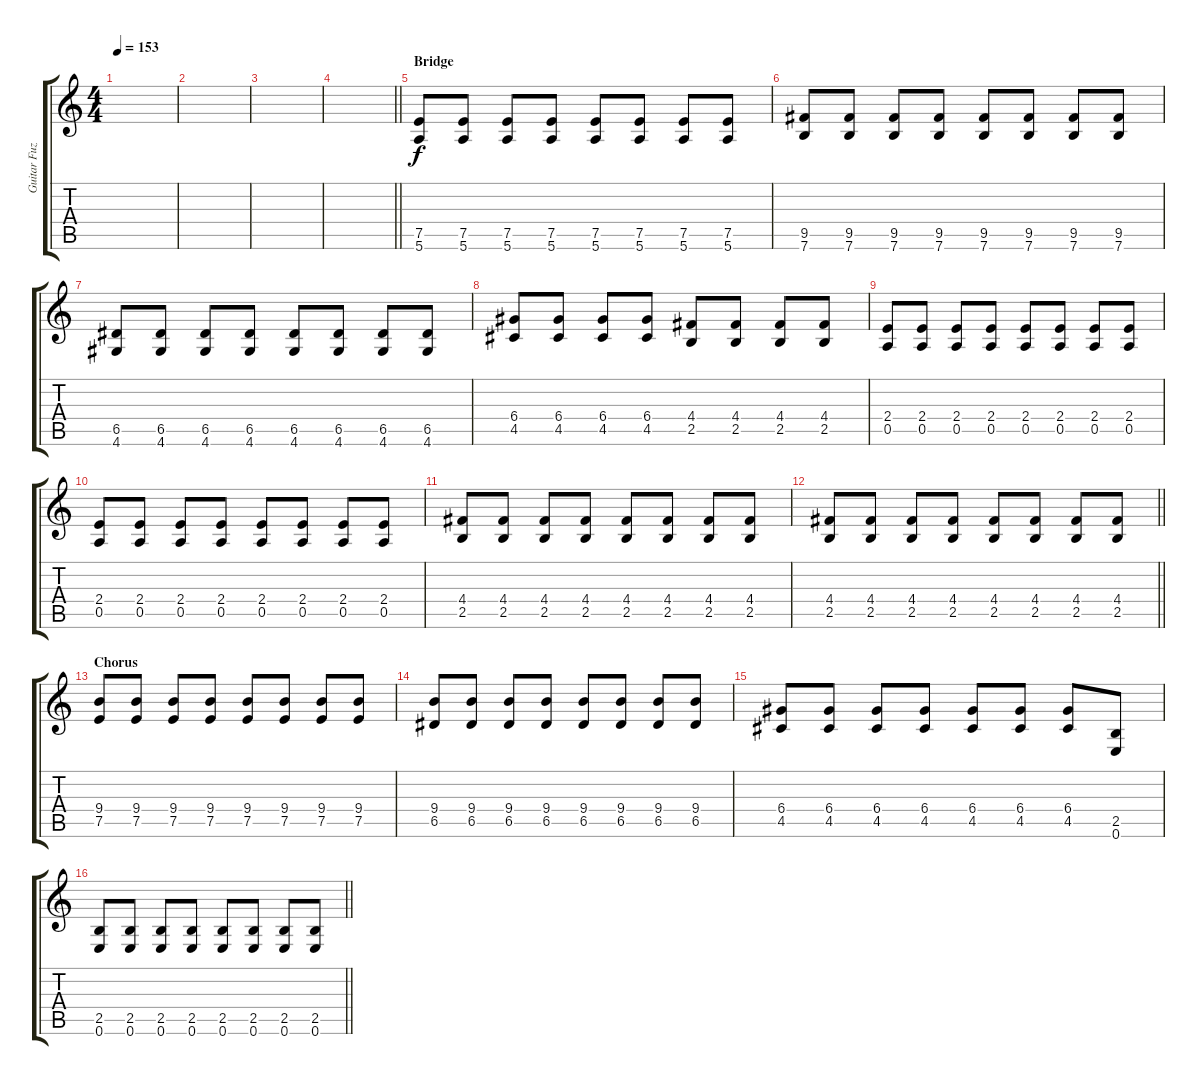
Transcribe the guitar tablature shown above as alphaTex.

\track ("Guitar Fuzz" "Guitar Fuz") {instrument distortionguitar}
\staff {score tabs}
\tuning (E4 B3 G3 D3 A2 E2) {hide}
\ts (4 4)
\tempo 153
\clef g2
\ks c
|
|
|
\barLineRight lightlight
|
\section ("" "Bridge")
(7.5 5.6).8 (7.5 5.6).8 (7.5 5.6).8 (7.5 5.6).8 (7.5 5.6).8 (7.5 5.6).8 (7.5 5.6).8 (7.5 5.6).8 |
(9.5 7.6).8 (9.5 7.6).8 (9.5 7.6).8 (9.5 7.6).8 (9.5 7.6).8 (9.5 7.6).8 (9.5 7.6).8 (9.5 7.6).8 |
(6.5 4.6).8 (6.5 4.6).8 (6.5 4.6).8 (6.5 4.6).8 (6.5 4.6).8 (6.5 4.6).8 (6.5 4.6).8 (6.5 4.6).8 |
(6.4 4.5).8 (6.4 4.5).8 (6.4 4.5).8 (6.4 4.5).8 (4.4 2.5).8 (4.4 2.5).8 (4.4 2.5).8 (4.4 2.5).8 |
(2.4 0.5).8 (2.4 0.5).8 (2.4 0.5).8 (2.4 0.5).8 (2.4 0.5).8 (2.4 0.5).8 (2.4 0.5).8 (2.4 0.5).8 |
(2.4 0.5).8 (2.4 0.5).8 (2.4 0.5).8 (2.4 0.5).8 (2.4 0.5).8 (2.4 0.5).8 (2.4 0.5).8 (2.4 0.5).8 |
(4.4 2.5).8 (4.4 2.5).8 (4.4 2.5).8 (4.4 2.5).8 (4.4 2.5).8 (4.4 2.5).8 (4.4 2.5).8 (4.4 2.5).8 |
\barLineRight lightlight
(4.4 2.5).8 (4.4 2.5).8 (4.4 2.5).8 (4.4 2.5).8 (4.4 2.5).8 (4.4 2.5).8 (4.4 2.5).8 (4.4 2.5).8 |
\section ("" "Chorus")
(9.4 7.5).8 (9.4 7.5).8 (9.4 7.5).8 (9.4 7.5).8 (9.4 7.5).8 (9.4 7.5).8 (9.4 7.5).8 (9.4 7.5).8 |
(9.4 6.5).8 (9.4 6.5).8 (9.4 6.5).8 (9.4 6.5).8 (9.4 6.5).8 (9.4 6.5).8 (9.4 6.5).8 (9.4 6.5).8 |
(6.4 4.5).8 (6.4 4.5).8 (6.4 4.5).8 (6.4 4.5).8 (6.4 4.5).8 (6.4 4.5).8 (6.4 4.5).8 (2.5 0.6).8 |
\barLineRight lightlight
(2.5 0.6).8 (2.5 0.6).8 (2.5 0.6).8 (2.5 0.6).8 (2.5 0.6).8 (2.5 0.6).8 (2.5 0.6).8 (2.5 0.6).8
